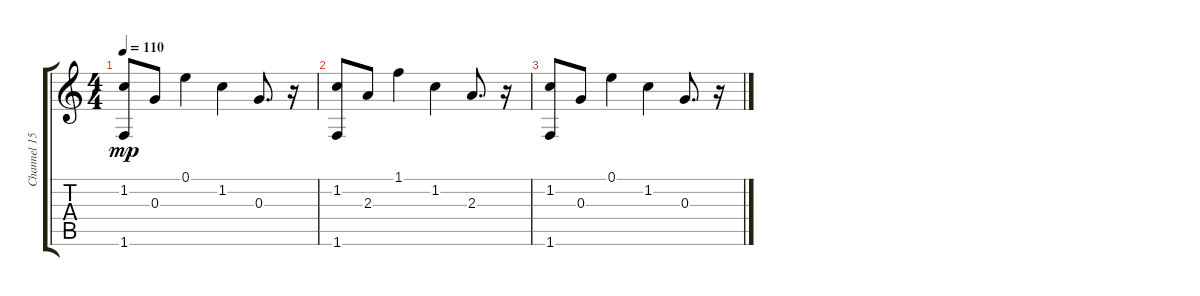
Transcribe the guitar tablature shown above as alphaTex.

\track ("Channel 15" "Channel 15") {instrument electricguitarclean}
\staff {score tabs}
\tuning (E4 B3 G3 D3 A2 E2) {hide}
\ts (4 4)
\tempo 110
\clef g2
\ks c
(1.2 1.6).8{dy mp} 0.3.8 0.1.4 1.2.4 0.3.8{d} r.16 |
(1.2 1.6).8 2.3.8 1.1.4 1.2.4 2.3.8{d} r.16 |
(1.2 1.6).8 0.3.8 0.1.4 1.2.4 0.3.8{d} r.16
